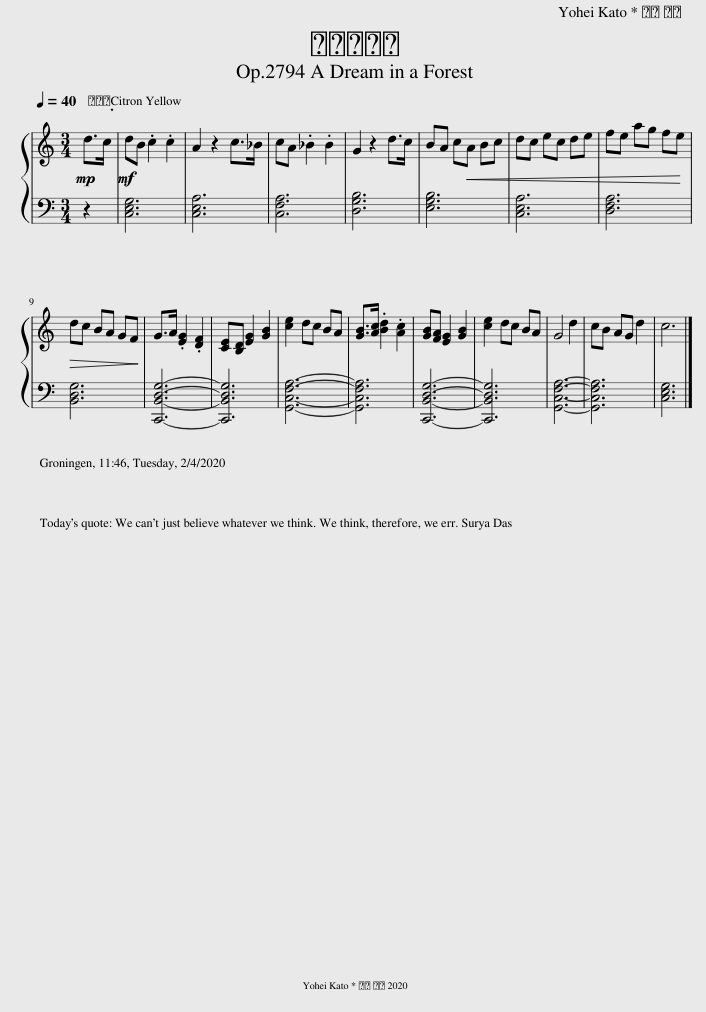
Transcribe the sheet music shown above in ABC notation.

X:1
%%score { 1 | 2 }
L:1/8
Q:1/4=40
M:3/4
I:linebreak $
K:C
V:1 treble
V:2 bass
V:1
!mp! d>c |!mf! dB .c2 .c2 | A2 z2 c>_B | cA ._B2 .B2 | G2 z2 d>c | %5
 BA c!<(!A Bc!<)! | dc ec de | fe ag fe |$!>(! dc BA GF!>)! | G>A .[EG]2 .[DF]2 | %10
 [CE][B,D] [EG]2 [GB]2 | [ce]2 dc BA | [GB]>[Ac] .[Bd]2 .[Ac]2 | [GB][FA] [EG]2 [GB]2 | [ce]2 dc BA | %15
 G4 d2 | cB AG d2 | c6 |] %18
V:2
 z2 | [C,E,G,]6 | [C,E,A,]6 | [C,F,A,]6 | [D,G,B,]6 | %5
 [E,G,B,]6 | [C,E,A,]6 | [D,F,A,]6 |$ [B,,D,G,]6 | [C,,B,,D,G,]6- | %10
 [C,,B,,D,G,]6 | [G,,C,F,A,]6- | [G,,C,F,A,]6 | [C,,B,,D,G,]6- | [C,,B,,D,G,]6 | %15
 [G,,C,F,A,]6- | [G,,C,F,A,]6 | [C,E,G,]6 |] %18
